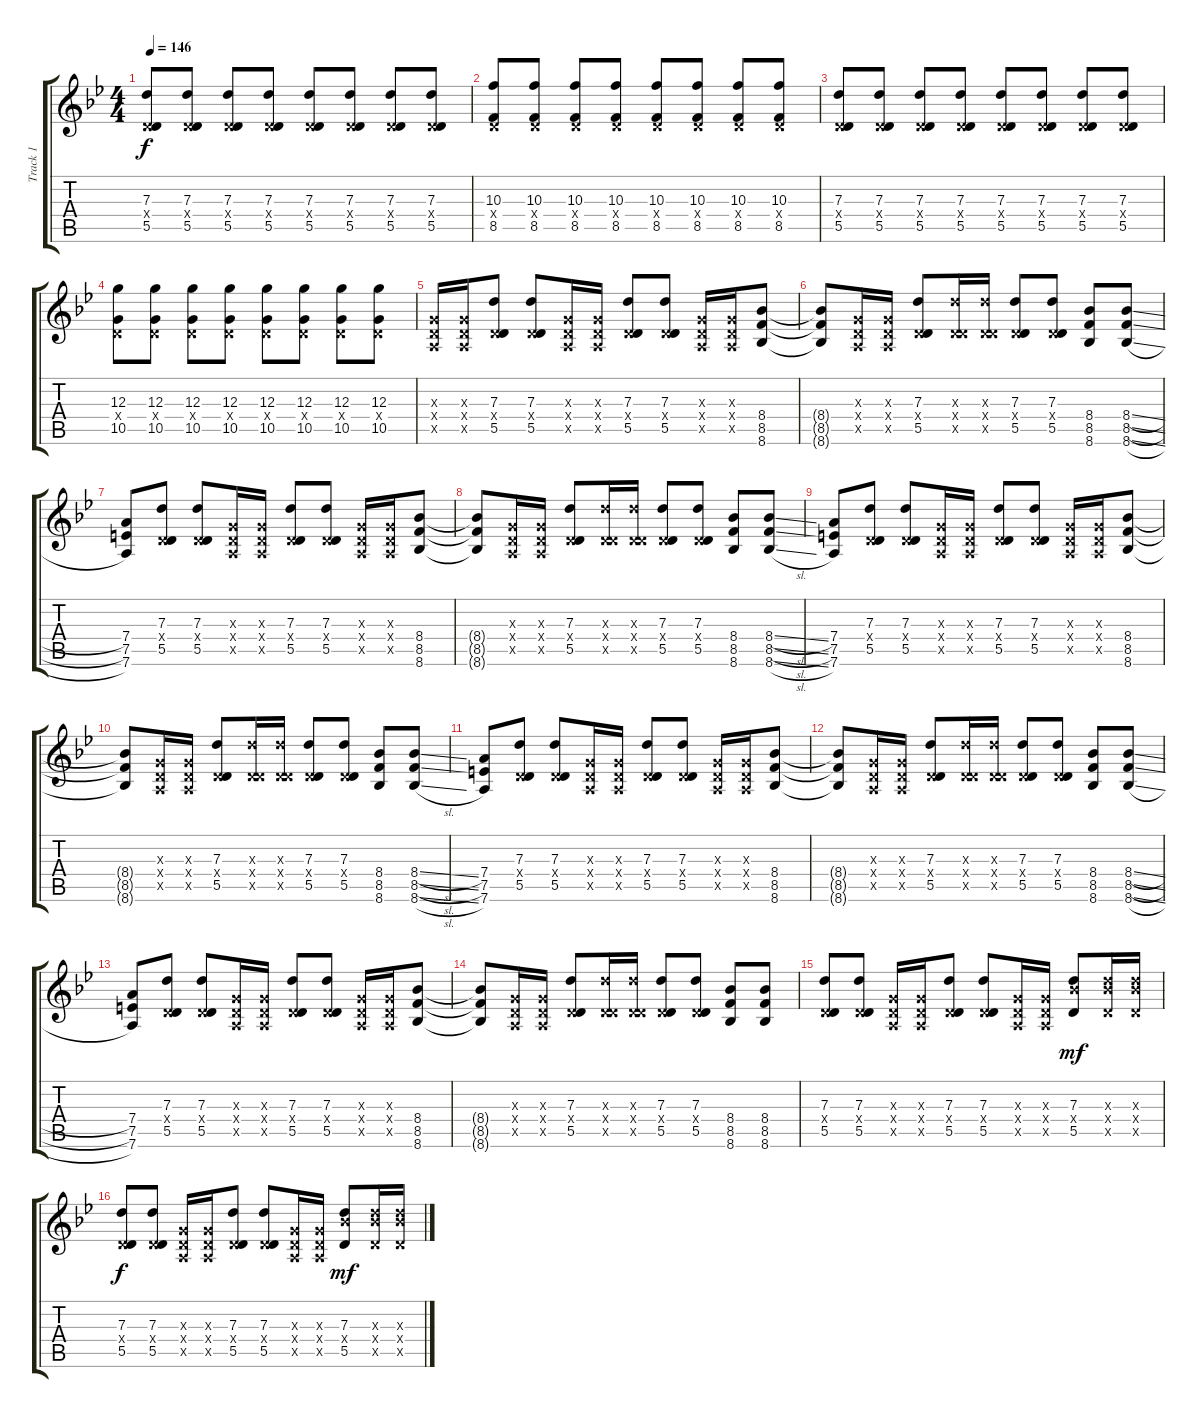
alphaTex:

\track ("Track 1" "Track 1") {instrument distortionguitar}
\staff {score tabs}
\tuning (E4 B3 G3 D3 A2 D2) {hide}
\ts (4 4)
\tempo 146
\clef g2
\ks bb
(7.3 0.4{x} 5.5).8{dy f} (7.3 0.4{x} 5.5).8 (7.3 0.4{x} 5.5).8 (7.3 0.4{x} 5.5).8 (7.3 0.4{x} 5.5).8 (7.3 0.4{x} 5.5).8 (7.3 0.4{x} 5.5).8 (7.3 0.4{x} 5.5).8 |
(10.3 0.4{x} 8.5).8 (10.3 0.4{x} 8.5).8 (10.3 0.4{x} 8.5).8 (10.3 0.4{x} 8.5).8 (10.3 0.4{x} 8.5).8 (10.3 0.4{x} 8.5).8 (10.3 0.4{x} 8.5).8 (10.3 0.4{x} 8.5).8 |
(7.3 0.4{x} 5.5).8 (7.3 0.4{x} 5.5).8 (7.3 0.4{x} 5.5).8 (7.3 0.4{x} 5.5).8 (7.3 0.4{x} 5.5).8 (7.3 0.4{x} 5.5).8 (7.3 0.4{x} 5.5).8 (7.3 0.4{x} 5.5).8 |
(12.3 0.4{x} 10.5).8 (12.3 0.4{x} 10.5).8 (12.3 0.4{x} 10.5).8 (12.3 0.4{x} 10.5).8 (12.3 0.4{x} 10.5).8 (12.3 0.4{x} 10.5).8 (12.3 0.4{x} 10.5).8 (12.3 0.4{x} 10.5).8 |
(0.3{x} 0.4{x} 0.5{x}).16 (0.3{x} 0.4{x} 0.5{x}).16 (7.3 0.4{x} 5.5).8 (7.3 0.4{x} 5.5).8 (0.3{x} 0.4{x} 0.5{x}).16 (0.3{x} 0.4{x} 0.5{x}).16 (7.3 0.4{x} 5.5).8 (7.3 0.4{x} 5.5).8 (0.3{x} 0.4{x} 0.5{x}).16 (0.3{x} 0.4{x} 0.5{x}).16 (8.4 8.5 8.6).8 |
(8.4{t} 8.5{t} 8.6{t}).8 (0.3{x} 0.4{x} 0.5{x}).16 (0.3{x} 0.4{x} 0.5{x}).16 (7.3 0.4{x} 5.5).8 (7.3{x} 0.4{x} 5.5{x}).16 (7.3{x} 0.4{x} 5.5{x}).16 (7.3 0.4{x} 5.5).8 (7.3 0.4{x} 5.5).8 (8.4 8.5 8.6).8 (8.4{sl} 8.5{sl} 8.6{sl}).8 |
(7.4 7.5 7.6).8 (7.3 0.4{x} 5.5).8 (7.3 0.4{x} 5.5).8 (0.3{x} 0.4{x} 0.5{x}).16 (0.3{x} 0.4{x} 0.5{x}).16 (7.3 0.4{x} 5.5).8 (7.3 0.4{x} 5.5).8 (0.3{x} 0.4{x} 0.5{x}).16 (0.3{x} 0.4{x} 0.5{x}).16 (8.4 8.5 8.6).8 |
(8.4{t} 8.5{t} 8.6{t}).8 (0.3{x} 0.4{x} 0.5{x}).16 (0.3{x} 0.4{x} 0.5{x}).16 (7.3 0.4{x} 5.5).8 (7.3{x} 0.4{x} 5.5{x}).16 (7.3{x} 0.4{x} 5.5{x}).16 (7.3 0.4{x} 5.5).8 (7.3 0.4{x} 5.5).8 (8.4 8.5 8.6).8 (8.4{sl} 8.5{sl} 8.6{sl}).8 |
(7.4 7.5 7.6).8 (7.3 0.4{x} 5.5).8 (7.3 0.4{x} 5.5).8 (0.3{x} 0.4{x} 0.5{x}).16 (0.3{x} 0.4{x} 0.5{x}).16 (7.3 0.4{x} 5.5).8 (7.3 0.4{x} 5.5).8 (0.3{x} 0.4{x} 0.5{x}).16 (0.3{x} 0.4{x} 0.5{x}).16 (8.4 8.5 8.6).8 |
(8.4{t} 8.5{t} 8.6{t}).8 (0.3{x} 0.4{x} 0.5{x}).16 (0.3{x} 0.4{x} 0.5{x}).16 (7.3 0.4{x} 5.5).8 (7.3{x} 0.4{x} 5.5{x}).16 (7.3{x} 0.4{x} 5.5{x}).16 (7.3 0.4{x} 5.5).8 (7.3 0.4{x} 5.5).8 (8.4 8.5 8.6).8 (8.4{sl} 8.5{sl} 8.6{sl}).8 |
(7.4 7.5 7.6).8 (7.3 0.4{x} 5.5).8 (7.3 0.4{x} 5.5).8 (0.3{x} 0.4{x} 0.5{x}).16 (0.3{x} 0.4{x} 0.5{x}).16 (7.3 0.4{x} 5.5).8 (7.3 0.4{x} 5.5).8 (0.3{x} 0.4{x} 0.5{x}).16 (0.3{x} 0.4{x} 0.5{x}).16 (8.4 8.5 8.6).8 |
(8.4{t} 8.5{t} 8.6{t}).8 (0.3{x} 0.4{x} 0.5{x}).16 (0.3{x} 0.4{x} 0.5{x}).16 (7.3 0.4{x} 5.5).8 (7.3{x} 0.4{x} 5.5{x}).16 (7.3{x} 0.4{x} 5.5{x}).16 (7.3 0.4{x} 5.5).8 (7.3 0.4{x} 5.5).8 (8.4 8.5 8.6).8 (8.4{sl} 8.5{sl} 8.6{sl}).8 |
(7.4 7.5 7.6).8 (7.3 0.4{x} 5.5).8 (7.3 0.4{x} 5.5).8 (0.3{x} 0.4{x} 0.5{x}).16 (0.3{x} 0.4{x} 0.5{x}).16 (7.3 0.4{x} 5.5).8 (7.3 0.4{x} 5.5).8 (0.3{x} 0.4{x} 0.5{x}).16 (0.3{x} 0.4{x} 0.5{x}).16 (8.4 8.5 8.6).8 |
(8.4{t} 8.5{t} 8.6{t}).8 (0.3{x} 0.4{x} 0.5{x}).16 (0.3{x} 0.4{x} 0.5{x}).16 (7.3 0.4{x} 5.5).8 (7.3{x} 0.4{x} 5.5{x}).16 (7.3{x} 0.4{x} 5.5{x}).16 (7.3 0.4{x} 5.5).8 (7.3 0.4{x} 5.5).8 (8.4 8.5 8.6).8 (8.4 8.5 8.6).8 |
(7.3 0.4{x} 5.5).8 (7.3 0.4{x} 5.5).8 (0.3{x} 0.4{x} 0.5{x}).16 (0.3{x} 0.4{x} 0.5{x}).16 (7.3 0.4{x} 5.5).8 (7.3 0.4{x} 5.5).8 (0.3{x} 0.4{x} 0.5{x}).16 (0.3{x} 0.4{x} 0.5{x}).16 (7.3 8.4{x} 5.5).8{dy mf} (7.3{x} 8.4{x} 5.5{x}).16 (7.3{x} 8.4{x} 5.5{x}).16 |
(7.3 0.4{x} 5.5).8{dy f} (7.3 0.4{x} 5.5).8 (0.3{x} 0.4{x} 0.5{x}).16 (0.3{x} 0.4{x} 0.5{x}).16 (7.3 0.4{x} 5.5).8 (7.3 0.4{x} 5.5).8 (0.3{x} 0.4{x} 0.5{x}).16 (0.3{x} 0.4{x} 0.5{x}).16 (7.3 8.4{x} 5.5).8{dy mf} (7.3{x} 8.4{x} 5.5{x}).16 (7.3{x} 8.4{x} 5.5{x}).16
